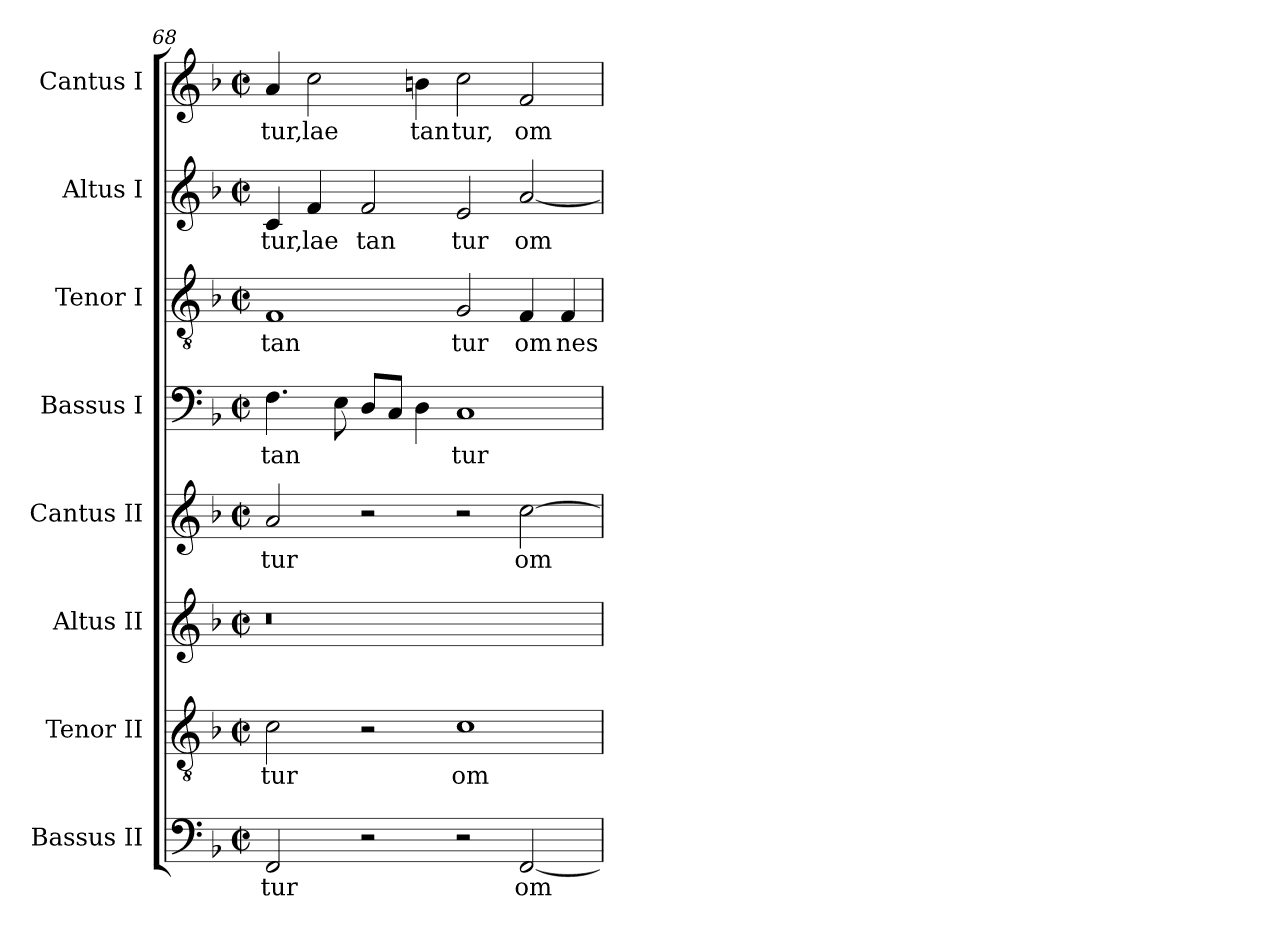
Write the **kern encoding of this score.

**kern	**text	**kern	**text	**kern	**kern	**text	**kern	**text	**kern	**text	**kern	**text	**kern	**text
*part8	*part8	*part7	*part7	*part6	*part5	*part5	*part4	*part4	*part3	*part3	*part2	*part2	*part1	*part1
*staff8	*staff8	*staff7	*staff7	*staff6	*staff5	*staff5	*staff4	*staff4	*staff3	*staff3	*staff2	*staff2	*staff1	*staff1
*I"Bassus II	*	*I"Tenor II	*	*I"Altus II	*I"Cantus II	*	*I"Bassus I	*	*I"Tenor I	*	*I"Altus I	*	*I"Cantus I	*
*clefF4	*	*clefGv2	*	*clefG2	*clefG2	*	*clefF4	*	*clefGv2	*	*clefG2	*	*clefG2	*
*k[b-]	*	*k[b-]	*	*k[b-]	*k[b-]	*	*k[b-]	*	*k[b-]	*	*k[b-]	*	*k[b-]	*
*F:	*	*F:	*	*F:	*F:	*	*F:	*	*F:	*	*F:	*	*F:	*
*M2/2	*	*M2/2	*	*M2/2	*M2/2	*	*M2/2	*	*M2/2	*	*M2/2	*	*M2/2	*
*met(c|)	*	*met(c|)	*	*met(c|)	*met(c|)	*	*met(c|)	*	*met(c|)	*	*met(c|)	*	*met(c|)	*
=68	=68	=68	=68	=68	=68	=68	=68	=68	=68	=68	=68	=68	=68	=68
!	!LO:LY:b:cj	!	!LO:LY:b:cj	!	!	!LO:LY:b:cj	!	!LO:LY:b	!	!LO:LY:b:cj	!	!LO:LY:b:cj	!	!LO:LY:b:cj
2FF/	tur	2c\	-tur	0r	2a/	tur	4.F\	tan	1F	tan	4c/	tur,	4a/	tur,
!	!	!	!	!	!	!	!	!	!	!	!	!LO:LY:b:cj	!	!LO:LY:b:cj
.	.	.	.	.	.	.	.	.	.	.	4f/	lae	2cc\	lae
.	.	.	.	.	.	.	8E\	.	.	.	.	.	.	.
!	!	!	!	!	!	!	!	!	!	!	!	!LO:LY:b:cj	!	!
2r	.	2r	.	.	2r	.	8D/L	.	.	.	2f/	tan	.	.
.	.	.	.	.	.	.	8C/J	.	.	.	.	.	.	.
!	!	!	!	!	!	!	!	!	!	!	!	!	!	!LO:LY:b:cj
.	.	.	.	.	.	.	4D\	.	.	.	.	.	4bn\	tan
!	!	!	!LO:LY:b:cj	!	!	!	!	!LO:LY:b:cj	!	!LO:LY:b:cj	!	!LO:LY:b:cj	!	!LO:LY:b:cj
2r	.	1c	om-	.	2r	.	1C	tur	2G/	tur	2e/	tur	2cc\	tur,
!	!LO:LY:b	!	!	!	!	!LO:LY:b	!	!	!	!LO:LY:b:cj	!	!LO:LY:b	!	!LO:LY:b:cj
[>2FF/	om	.	.	.	[<2cc\	om	.	.	4F/	om	[>2a/	om	2f/	om
!	!	!	!	!	!	!	!	!	!	!LO:LY:b:cj	!	!	!	!
.	.	.	.	.	.	.	.	.	4F/	nes	.	.	.	.
=	=	=	=	=	=	=	=	=	=	=	=	=	=	=
*-	*-	*-	*-	*-	*-	*-	*-	*-	*-	*-	*-	*-	*-	*-
